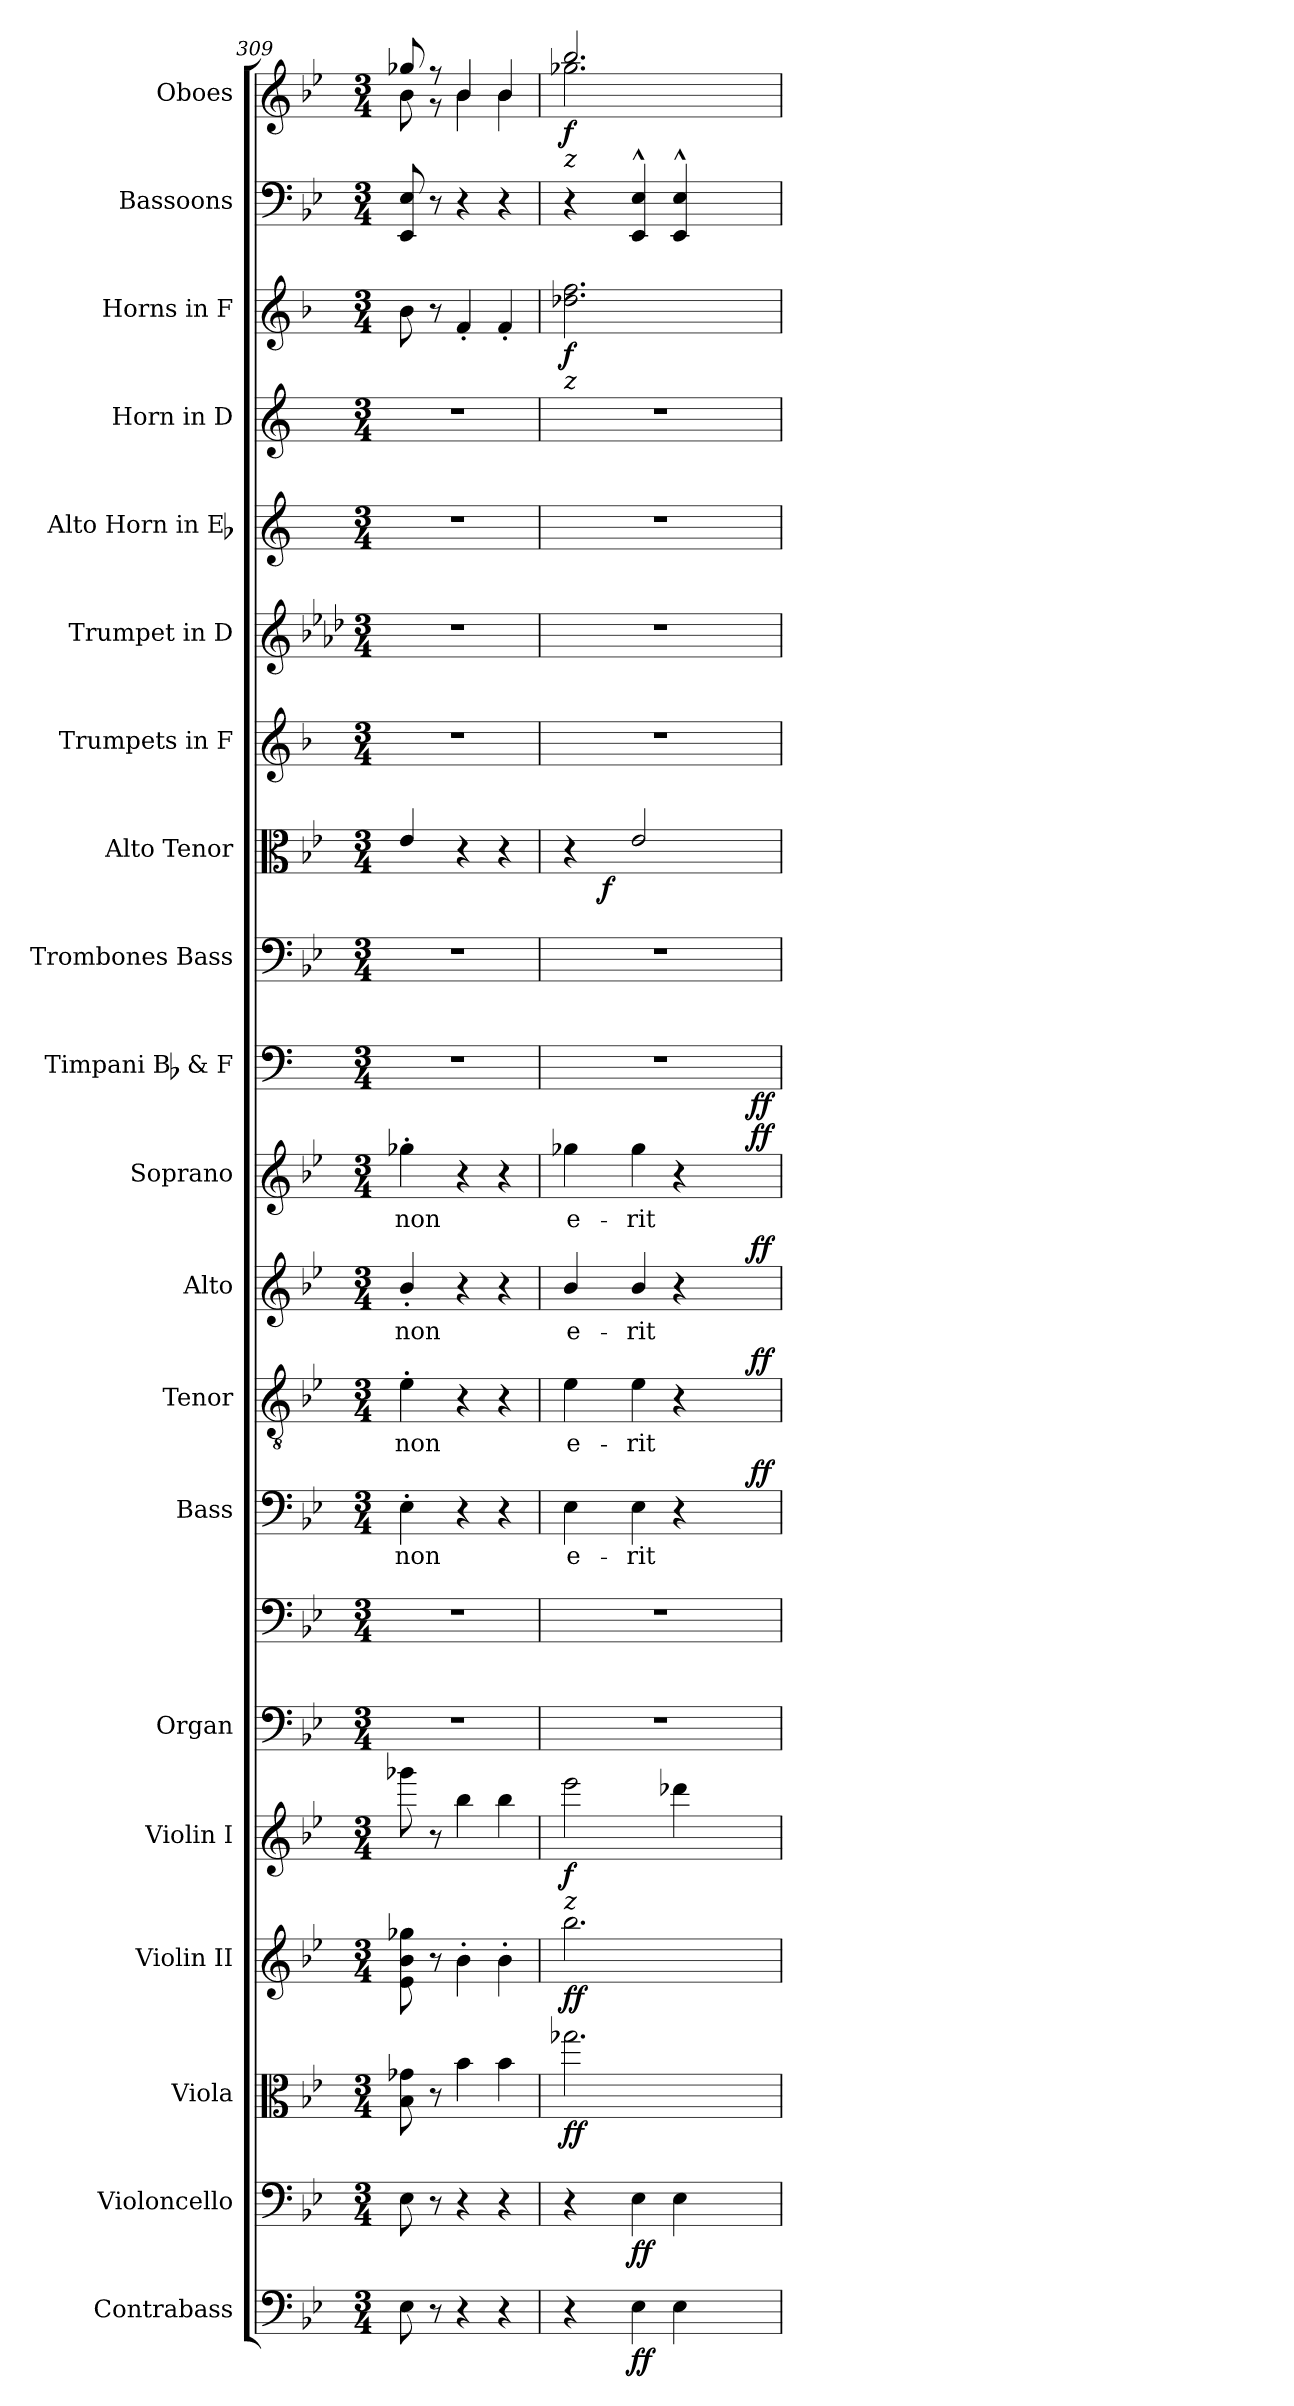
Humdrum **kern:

**kern	**dynam	**kern	**dynam	**kern	**dynam	**kern	**dynam	**kern	**dynam	**kern	**kern	**kern	**text	**dynam	**kern	**text	**dynam	**kern	**text	**dynam	**kern	**text	**dynam	**kern	**dynam	**kern	**kern	**dynam	**kern	**kern	**kern	**kern	**kern	**dynam	**kern	**kern	**dynam
*part20	*part20	*part19	*part19	*part18	*part18	*part17	*part17	*part16	*part16	*part15	*part15	*part14	*part14	*part14	*part13	*part13	*part13	*part12	*part12	*part12	*part11	*part11	*part11	*part10	*part10	*part9	*part8	*part8	*part7	*part6	*part5	*part4	*part3	*part3	*part2	*part1	*part1
*staff21	*staff21	*staff20	*staff20	*staff19	*staff19	*staff18	*staff18	*staff17	*staff17	*staff16	*staff15	*staff14	*staff14	*staff14	*staff13	*staff13	*staff13	*staff12	*staff12	*staff12	*staff11	*staff11	*staff11	*staff10	*staff10	*staff9	*staff8	*staff8	*staff7	*staff6	*staff5	*staff4	*staff3	*staff3	*staff2	*staff1	*staff1
*I"Contrabass	*	*I"Violoncello	*	*I"Viola	*	*I"Violin II	*	*I"Violin I	*	*I"Organ	*	*I"Bass	*	*	*I"Tenor	*	*	*I"Alto	*	*	*I"Soprano	*	*	*I"Timpani Bb & F	*	*I"Trombones  Bass	*I"Alto Tenor	*	*I"Trumpets in F	*I"Trumpet in D	*I"Alto Horn in Eb	*I"Horn in D	*I"Horns in F	*	*I"Bassoons	*I"Oboes	*
*I'Cb.	*	*I'Vc.	*	*I'Vla.	*	*I'Vln. II	*	*I'Vln. I	*	*I'Org.	*	*I'B.	*	*	*I'T.	*	*	*I'A.	*	*	*I'S.	*	*	*I'Timp.	*	*	*	*	*	*	*	*	*I'Hn.	*	*I'Bsn.	*I'Ob.	*
*clefF4	*	*clefF4	*	*clefC3	*	*clefG2	*	*clefG2	*	*clefF4	*clefF4	*clefF4	*	*	*clefGv2	*	*	*clefG2	*	*	*clefG2	*	*	*clefF4	*	*clefF4	*clefC3	*	*clefG2	*clefG2	*clefG2	*clefG2	*clefG2	*	*clefF4	*clefG2	*
*ITrd7c12	*	*	*	*	*	*	*	*	*	*	*	*	*	*	*ITrd7c12	*	*	*	*	*	*	*	*	*	*	*	*	*	*ITrd4c7	*ITrd-1c-2	*ITrd5c8	*ITrd6c10	*ITrd4c7	*	*	*	*
*k[b-e-]	*	*k[b-e-]	*	*k[b-e-]	*	*k[b-e-]	*	*k[b-e-]	*	*k[b-e-]	*k[b-e-]	*k[b-e-]	*	*	*k[b-e-]	*	*	*k[b-e-]	*	*	*k[b-e-]	*	*	*k[]	*	*k[b-e-]	*k[b-e-]	*	*k[b-e-]	*k[b-e-]	*k[f#c#g#d#]	*k[f#c#]	*k[b-e-]	*	*k[b-e-]	*k[b-e-]	*
*B-:	*	*B-:	*	*B-:	*	*B-:	*	*B-:	*	*B-:	*B-:	*B-:	*	*	*B-:	*	*	*B-:	*	*	*B-:	*	*	*C:	*	*B-:	*B-:	*	*B-:	*B-:	*E:	*D:	*B-:	*	*B-:	*B-:	*
*M3/4	*	*M3/4	*	*M3/4	*	*M3/4	*	*M3/4	*	*M3/4	*M3/4	*M3/4	*	*	*M3/4	*	*	*M3/4	*	*	*M3/4	*	*	*M3/4	*	*M3/4	*M3/4	*	*M3/4	*M3/4	*M3/4	*M3/4	*M3/4	*	*M3/4	*M3/4	*
=309	=309	=309	=309	=309	=309	=309	=309	=309	=309	=309	=309	=309	=309	=309	=309	=309	=309	=309	=309	=309	=309	=309	=309	=309	=309	=309	=309	=309	=309	=309	=309	=309	=309	=309	=309	=309	=309
!	!	!	!	!	!	!	!	!	!	!LO:N:vis=1	!LO:N:vis=1	!	!	!	!	!	!	!	!	!	!	!	!	!	!	!	!	!	!	!	!	!	!	!	!	!	!
!	!	!	!	!	!	!	!	!	!	!	!	!	!LO:LY:b:color=#000000	!	!	!	!	!	!	!	!	!	!	!	!	!	!	!	!	!	!	!	!	!	!	!	!
!	!	!	!	!	!	!	!	!	!	!	!	!	!	!	!	!LO:LY:b:color=#000000	!	!	!	!	!	!	!	!	!	!	!	!	!	!	!	!	!	!	!	!	!
!	!	!	!	!	!	!	!	!	!	!	!	!	!	!	!	!	!	!	!LO:LY:b:color=#000000	!	!	!	!	!	!	!	!	!	!	!	!	!	!	!	!	!	!
!	!	!	!	!	!	!	!	!	!	!	!	!	!	!	!	!	!	!	!	!	!	!LO:LY:b:color=#000000	!	!LO:N:vis=1	!	!LO:N:vis=1	!	!	!LO:N:vis=1	!LO:N:vis=1	!LO:N:vis=1	!LO:N:vis=1	!	!	!	!	!
*	*	*	*	*	*	*	*	*	*	*	*	*	*	*	*	*	*	*	*	*	*	*	*	*	*	*	*	*	*	*	*	*	*	*	*	*^	*
8EE-i\	.	8E-i\	.	8B-i\ 8g-Xi	.	8e-i\ 8b-i 8gg-Xi	.	8ggg-Xi\	.	2.r	2.r	4E-'i\	non	.	4E-'i\	non	.	4b-'i/	non	.	4gg-X'i\	non	.	2.r	.	2.r	4e-i/	.	2.r	2.r	2.r	2.r	8e-i\	.	8EE-i/ 8E-i	8gg-Xi/	8b-i\	.
8r	.	8r	.	8r	.	8r	.	8r	.	.	.	.	.	.	.	.	.	.	.	.	.	.	.	.	.	.	.	.	.	.	.	.	8r	.	8r	8r	8r	.
4r	.	4r	.	4b-i\	.	4b-'i\	.	4bb-i\	.	.	.	4r	.	.	4r	.	.	4r	.	.	4r	.	.	.	.	.	4r	.	.	.	.	.	4B-'i/	.	4r	4b-i/	4b-i\	.
4r	.	4r	.	4b-i\	.	4b-'i\	.	4bb-i\	.	.	.	4r	.	.	4r	.	.	4r	.	.	4r	.	.	.	.	.	4r	.	.	.	.	.	4B-'i/	.	4r	4b-i/	4b-i\	.
!!LO:PB:g=z	!!
=310	=310	=310	=310	=310	=310	=310	=310	=310	=310	=310	=310	=310	=310	=310	=310	=310	=310	=310	=310	=310	=310	=310	=310	=310	=310	=310	=310	=310	=310	=310	=310	=310	=310	=310	=310	=310	=310	=310
!	!	!	!	!	!	!	!	!	!	!LO:N:vis=1	!LO:N:vis=1	!	!	!	!	!	!	!	!	!	!	!	!	!	!	!	!	!	!	!	!	!	!	!	!	!	!	!
!	!	!	!	!	!	!	!	!	!	!	!	!	!LO:LY:b:color=#000000	!	!	!	!	!	!	!	!	!	!	!	!	!	!	!	!	!	!	!	!	!	!	!	!	!
!	!	!	!	!	!	!	!	!	!	!	!	!	!	!	!	!LO:LY:b:color=#000000	!	!	!	!	!	!	!	!	!	!	!	!	!	!	!	!	!	!	!	!	!	!
!	!	!	!	!	!	!	!	!	!	!	!	!	!	!	!	!	!	!	!LO:LY:b:color=#000000	!	!	!	!	!	!	!	!	!	!	!	!	!	!	!	!	!	!	!
!	!	!	!	!	!	!	!	!	!	!	!	!	!	!	!	!	!	!	!	!	!	!	!	!	!	!	!	!	!	!	!	!	!	!	!	!LO:TX:b:i:t=z	!	!
!	!	!	!	!	!	!	!	!	!	!	!	!	!	!	!	!	!	!	!	!	!	!	!	!	!	!	!	!	!	!	!	!	!LO:TX:b:i:t=z	!	!	!	!	!
!	!	!	!	!	!	!	!	!LO:TX:b:i:t=z	!	!	!	!	!	!	!	!	!	!	!	!	!	!	!	!	!	!	!	!	!	!	!	!	!	!	!	!	!	!
!	!	!	!	!	!	!	!	!	!	!	!	!	!	!	!	!	!	!	!	!	!	!LO:LY:b:color=#000000	!	!LO:N:vis=1	!	!LO:N:vis=1	!	!	!LO:N:vis=1	!LO:N:vis=1	!LO:N:vis=1	!LO:N:vis=1	!	!	!	!	!	!
*	*	*	*	*	*	*	*	*	*	*	*	*^	*	*	*^	*	*	*^	*	*	*^	*	*	*^	*	*	*^	*	*	*	*	*	*	*	*	*	*	*
4r	.	4r	.	2.gg-Xi\	ff	2.bb-i\	ff	2eee-i\	f	2.r	2.r	4E-i\	2ryy	e-	.	4E-i\	2ryy	e-	.	4b-i/	2ryy	e-	.	4gg-Xi\	2ryy	e-	.	2.r	2ryy	.	2.r	4r	16ryy	.	2.r	2.r	2.r	2.r	2.g-Xi\ 2.b-i	f	4r	2.bb-i/	2.gg-Xi\	f
.	.	.	.	.	.	.	.	.	.	.	.	.	.	.	.	.	.	.	.	.	.	.	.	.	.	.	.	.	.	.	.	.	32ryy	.	.	.	.	.	.	.	.	.	.	.
.	.	.	.	.	.	.	.	.	.	.	.	.	.	.	.	.	.	.	.	.	.	.	.	.	.	.	.	.	.	.	.	.	64ryy	.	.	.	.	.	.	.	.	.	.	.
.	.	.	.	.	.	.	.	.	.	.	.	.	.	.	.	.	.	.	.	.	.	.	.	.	.	.	.	.	.	.	.	.	1024ryy	.	.	.	.	.	.	.	.	.	.	.
.	.	.	.	.	.	.	.	.	.	.	.	.	.	.	.	.	.	.	.	.	.	.	.	.	.	.	.	.	.	.	.	.	2ryy	f	.	.	.	.	.	.	.	.	.	.
!	!	!	!	!	!	!	!	!	!	!	!	!	!	!LO:LY:b:color=#000000	!	!	!	!	!	!	!	!	!	!	!	!	!	!	!	!	!	!	!	!	!	!	!	!	!	!	!	!	!	!
!	!	!	!	!	!	!	!	!	!	!	!	!	!	!	!	!	!	!LO:LY:b:color=#000000	!	!	!	!	!	!	!	!	!	!	!	!	!	!	!	!	!	!	!	!	!	!	!	!	!	!
!	!	!	!	!	!	!	!	!	!	!	!	!	!	!	!	!	!	!	!	!	!	!LO:LY:b:color=#000000	!	!	!	!	!	!	!	!	!	!	!	!	!	!	!	!	!	!	!	!	!	!
!	!	!	!	!	!	!	!	!	!	!	!	!	!	!	!	!	!	!	!	!	!	!	!	!	!	!LO:LY:b:color=#000000	!	!	!	!	!	!	!	!	!	!	!	!	!	!	!	!	!	!
4EE-i\	ff	4E-i\	ff	.	.	.	.	.	.	.	.	4E-i\	.	-rit	.	4E-i\	.	-rit	.	4b-i/	.	-rit	.	4gg-i\	.	-rit	.	.	.	.	.	2e-i/	.	.	.	.	.	.	.	.	4EE-i/^^ 4E-i^^	.	.	.
4EE-i\	.	4E-i\	.	.	.	.	.	4ddd-Xi\	.	.	.	4r	8ryy	.	.	4r	8ryy	.	.	4r	8ryy	.	.	4r	8ryy	.	.	.	8ryy	.	.	.	.	.	.	.	.	.	.	.	4EE-i/^^ 4E-i^^	.	.	.
.	.	.	.	.	.	.	.	.	.	.	.	.	.	.	.	.	.	.	.	.	.	.	.	.	.	.	.	.	.	.	.	.	8ryy	.	.	.	.	.	.	.	.	.	.	.
.	.	.	.	.	.	.	.	.	.	.	.	.	16ryy	.	.	.	16ryy	.	.	.	16ryy	.	.	.	16ryy	.	.	.	16ryy	.	.	.	.	.	.	.	.	.	.	.	.	.	.	.
.	.	.	.	.	.	.	.	.	.	.	.	.	32ryy	.	.	.	32ryy	.	.	.	32ryy	.	.	.	32ryy	.	.	.	32ryy	.	.	.	.	.	.	.	.	.	.	.	.	.	.	.
.	.	.	.	.	.	.	.	.	.	.	.	.	64ryy	.	.	.	64ryy	.	.	.	64ryy	.	.	.	64ryy	.	.	.	64ryy	.	.	.	.	.	.	.	.	.	.	.	.	.	.	.
.	.	.	.	.	.	.	.	.	.	.	.	.	128...ryy	.	.	.	128...ryy	.	.	.	128...ryy	.	.	.	128...ryy	.	.	.	128...ryy	.	.	.	.	.	.	.	.	.	.	.	.	.	.	.
.	.	.	.	.	.	.	.	.	.	.	.	.	.	.	.	.	.	.	.	.	.	.	.	.	.	.	.	.	.	.	.	.	128...ryy	.	.	.	.	.	.	.	.	.	.	.
.	.	.	.	.	.	.	.	.	.	.	.	.	1024ryy	.	ff	.	1024ryy	.	ff	.	1024ryy	.	ff	.	1024ryy	.	ff	.	1024ryy	ff	.	.	.	.	.	.	.	.	.	.	.	.	.	.
*	*	*	*	*	*	*	*	*	*	*	*	*v	*v	*	*	*	*	*	*	*v	*v	*	*	*v	*v	*	*	*v	*v	*	*	*v	*v	*	*	*	*	*	*	*	*	*v	*v	*
*	*	*	*	*	*	*	*	*	*	*	*	*	*	*	*v	*v	*	*	*	*	*	*	*	*	*	*	*	*	*	*	*	*	*	*	*	*	*	*
=	=	=	=	=	=	=	=	=	=	=	=	=	=	=	=	=	=	=	=	=	=	=	=	=	=	=	=	=	=	=	=	=	=	=	=	=	=
*-	*-	*-	*-	*-	*-	*-	*-	*-	*-	*-	*-	*-	*-	*-	*-	*-	*-	*-	*-	*-	*-	*-	*-	*-	*-	*-	*-	*-	*-	*-	*-	*-	*-	*-	*-	*-	*-
